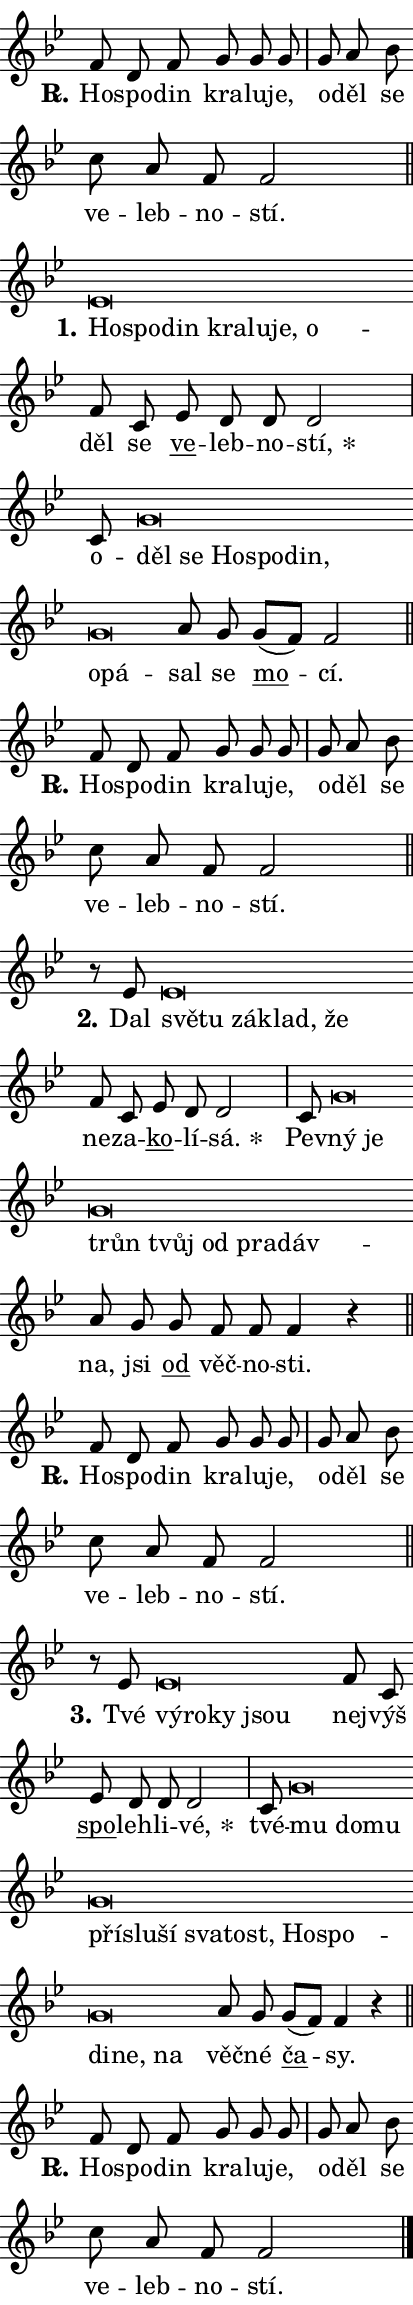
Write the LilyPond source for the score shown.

\version "2.22.1"
\header { tagline = "" }
\paper {
  indent = 0\cm
  top-margin = 0\cm
  right-margin = 0\cm
  bottom-margin = 0\cm
  left-margin = 0\cm
  paper-width = 7\cm
  page-breaking = #ly:one-page-breaking
  system-system-spacing.basic-distance = #11
  score-system-spacing.basic-distance = #11.3
  ragged-last = ##f
}


%% Author: Thomas Morley
%% https://lists.gnu.org/archive/html/lilypond-user/2020-05/msg00002.html
#(define (line-position grob)
"Returns position of @var[grob} in current system:
   @code{'start}, if at first time-step
   @code{'end}, if at last time-step
   @code{'middle} otherwise
"
  (let* ((col (ly:item-get-column grob))
         (ln (ly:grob-object col 'left-neighbor))
         (rn (ly:grob-object col 'right-neighbor))
         (col-to-check-left (if (ly:grob? ln) ln col))
         (col-to-check-right (if (ly:grob? rn) rn col))
         (break-dir-left
           (and
             (ly:grob-property col-to-check-left 'non-musical #f)
             (ly:item-break-dir col-to-check-left)))
         (break-dir-right
           (and
             (ly:grob-property col-to-check-right 'non-musical #f)
             (ly:item-break-dir col-to-check-right))))
        (cond ((eqv? 1 break-dir-left) 'start)
              ((eqv? -1 break-dir-right) 'end)
              (else 'middle))))

#(define (tranparent-at-line-position vctor)
  (lambda (grob)
  "Relying on @code{line-position} select the relevant enry from @var{vctor}.
Used to determine transparency,"
    (case (line-position grob)
      ((end) (not (vector-ref vctor 0)))
      ((middle) (not (vector-ref vctor 1)))
      ((start) (not (vector-ref vctor 2))))))

noteHeadBreakVisibility =
#(define-music-function (break-visibility)(vector?)
"Makes @code{NoteHead}s transparent relying on @var{break-visibility}"
#{
  \override NoteHead.transparent =
    #(tranparent-at-line-position break-visibility)
#})

#(define delete-ledgers-for-transparent-note-heads
  (lambda (grob)
    "Reads whether a @code{NoteHead} is transparent.
If so this @code{NoteHead} is removed from @code{'note-heads} from
@var{grob}, which is supposed to be @code{LedgerLineSpanner}.
As a result ledgers are not printed for this @code{NoteHead}"
    (let* ((nhds-array (ly:grob-object grob 'note-heads))
           (nhds-list
             (if (ly:grob-array? nhds-array)
                 (ly:grob-array->list nhds-array)
                 '()))
           ;; Relies on the transparent-property being done before
           ;; Staff.LedgerLineSpanner.after-line-breaking is executed.
           ;; This is fragile ...
           (to-keep
             (remove
               (lambda (nhd)
                 (ly:grob-property nhd 'transparent #f))
               nhds-list)))
      ;; TODO find a better method to iterate over grob-arrays, similiar
      ;; to filter/remove etc for lists
      ;; For now rebuilt from scratch
      (set! (ly:grob-object grob 'note-heads)  '())
      (for-each
        (lambda (nhd)
          (ly:pointer-group-interface::add-grob grob 'note-heads nhd))
        to-keep))))

hideNotes = {
  \noteHeadBreakVisibility #begin-of-line-visible
}
unHideNotes = {
  \noteHeadBreakVisibility #all-visible
}

% work-around for resetting accidentals
% https://lilypond.org/doc/v2.23/Documentation/notation/displaying-rhythms#unmetered-music
cadenzaMeasure = {
  \cadenzaOff
  \partial 1024 s1024
  \cadenzaOn
}

#(define-markup-command (accent layout props text) (markup?)
  "Underline accented syllable"
  (interpret-markup layout props
    #{\markup \override #'(offset . 4.3) \underline { #text }#}))

responsum = \markup \concat {
  "R" \hspace #-1.05 \path #0.1 #'((moveto 0 0.07) (lineto 0.9 0.8)) \hspace #0.05 "."
}

\layout {
    \context {
        \Staff
        \remove "Time_signature_engraver"
        \override LedgerLineSpanner.after-line-breaking = #delete-ledgers-for-transparent-note-heads
    }
    \context {
        \Voice {
            \override NoteHead.output-attributes = #'((class . "notehead"))
            \override Hairpin.height = #0.55
        }
    }
    \context {
        \Lyrics {
            \override StanzaNumber.output-attributes = #'((class . "stanzanumber"))
            \override LyricSpace.minimum-distance = #0.9
            \override LyricText.font-name = #"TeX Gyre Schola"
            \override LyricText.font-size = 1
            \override StanzaNumber.font-name = #"TeX Gyre Schola Bold"
            \override StanzaNumber.font-size = 1
        }
    }
}

% magnetic-lyrics.ily
%
%   written by
%     Jean Abou Samra <jean@abou-samra.fr>
%     Werner Lemberg <wl@gnu.org>
%
%   adapted by
%     Jiri Hon <jiri.hon@gmail.com>
%
% Version 2022-Apr-15

% https://www.mail-archive.com/lilypond-user@gnu.org/msg149350.html

#(define (Left_hyphen_pointer_engraver context)
   "Collect syllable-hyphen-syllable occurrences in lyrics and store
them in properties.  This engraver only looks to the left.  For
example, if the lyrics input is @code{foo -- bar}, it does the
following.

@itemize @bullet
@item
Set the @code{text} property of the @code{LyricHyphen} grob between
@q{foo} and @q{bar} to @code{foo}.

@item
Set the @code{left-hyphen} property of the @code{LyricText} grob with
text @q{foo} to the @code{LyricHyphen} grob between @q{foo} and
@q{bar}.
@end itemize

Use this auxiliary engraver in combination with the
@code{lyric-@/text::@/apply-@/magnetic-@/offset!} hook."
   (let ((hyphen #f)
         (text #f))
     (make-engraver
      (acknowledgers
       ((lyric-syllable-interface engraver grob source-engraver)
        (set! text grob)))
      (end-acknowledgers
       ((lyric-hyphen-interface engraver grob source-engraver)
        ;(when (not (grob::has-interface grob 'lyric-space-interface))
          (set! hyphen grob)));)
      ((stop-translation-timestep engraver)
       (when (and text hyphen)
         (ly:grob-set-object! text 'left-hyphen hyphen))
       (set! text #f)
       (set! hyphen #f)))))

#(define (lyric-text::apply-magnetic-offset! grob)
   "If the space between two syllables is less than the value in
property @code{LyricText@/.details@/.squash-threshold}, move the right
syllable to the left so that it gets concatenated with the left
syllable.

Use this function as a hook for
@code{LyricText@/.after-@/line-@/breaking} if the
@code{Left_@/hyphen_@/pointer_@/engraver} is active."
   (let ((hyphen (ly:grob-object grob 'left-hyphen #f)))
     (when hyphen
       (let ((left-text (ly:spanner-bound hyphen LEFT)))
         (when (grob::has-interface left-text 'lyric-syllable-interface)
           (let* ((common (ly:grob-common-refpoint grob left-text X))
                  (this-x-ext (ly:grob-extent grob common X))
                  (left-x-ext
                   (begin
                     ;; Trigger magnetism for left-text.
                     (ly:grob-property left-text 'after-line-breaking)
                     (ly:grob-extent left-text common X)))
                  ;; `delta` is the gap width between two syllables.
                  (delta (- (interval-start this-x-ext)
                            (interval-end left-x-ext)))
                  (details (ly:grob-property grob 'details))
                  (threshold (assoc-get 'squash-threshold details 0.2)))
             (when (< delta threshold)
               (let* (;; We have to manipulate the input text so that
                      ;; ligatures crossing syllable boundaries are not
                      ;; disabled.  For languages based on the Latin
                      ;; script this is essentially a beautification.
                      ;; However, for non-Western scripts it can be a
                      ;; necessity.
                      (lt (ly:grob-property left-text 'text))
                      (rt (ly:grob-property grob 'text))
                      (is-space (grob::has-interface hyphen 'lyric-space-interface))
                      (space (if is-space " " ""))
                      (space-markup (grob-interpret-markup grob " "))
                      (space-size (interval-length (ly:stencil-extent space-markup X)))
                      (extra-delta (if is-space space-size 0))
                      ;; Append new syllable.
                      (ltrt-space (if (and (string? lt) (string? rt))
                                (string-append lt space rt)
                                (make-concat-markup (list lt space rt))))
                      ;; Right-align `ltrt` to the right side.
                      (ltrt-space-markup (grob-interpret-markup
                               grob
                               (make-translate-markup
                                (cons (interval-length this-x-ext) 0)
                                (make-right-align-markup ltrt-space)))))
                 (begin
                   ;; Don't print `left-text`.
                   (ly:grob-set-property! left-text 'stencil #f)
                   ;; Set text and stencil (which holds all collected
                   ;; syllables so far) and shift it to the left.
                   (ly:grob-set-property! grob 'text ltrt-space)
                   (ly:grob-set-property! grob 'stencil ltrt-space-markup)
                   (ly:grob-translate-axis! grob (- (- delta extra-delta)) X))))))))))


#(define (lyric-hyphen::displace-bounds-first grob)
   ;; Make very sure this callback isn't triggered too early.
   (let ((left (ly:spanner-bound grob LEFT))
         (right (ly:spanner-bound grob RIGHT)))
     (ly:grob-property left 'after-line-breaking)
     (ly:grob-property right 'after-line-breaking)
     (ly:lyric-hyphen::print grob)))

squashThreshold = #0.4

\layout {
  \context {
    \Lyrics
    \consists #Left_hyphen_pointer_engraver
    \override LyricText.after-line-breaking =
      #lyric-text::apply-magnetic-offset!
    \override LyricHyphen.stencil = #lyric-hyphen::displace-bounds-first
    \override LyricText.details.squash-threshold = \squashThreshold
    \override LyricHyphen.minimum-distance = 0
    \override LyricHyphen.minimum-length = \squashThreshold
  }
}

squash = \override LyricText.details.squash-threshold = 9999
unSquash = \override LyricText.details.squash-threshold = \squashThreshold

left = \override LyricText.self-alignment-X = #LEFT
unLeft = \revert LyricText.self-alignment-X

starOffset = #(lambda (grob) 
                (let ((x_offset (ly:self-alignment-interface::aligned-on-x-parent grob)))
                  (if (= x_offset 0) 0 (+ x_offset 1.2))))

star = #(define-music-function (syllable)(string?)
"Append star separator at the end of a syllable"
#{
  \once \override LyricText.X-offset = #starOffset
  \lyricmode { \markup {
    #syllable
    \override #'((font-name . "TeX Gyre Schola Bold")) \hspace #0.2 \lower #0.65 \larger "*"
  } }
#})

starAccent = #(define-music-function (syllable)(string?)
"Append star separator at the end of a syllable and make accent"
#{
  \once \override LyricText.X-offset = #starOffset
  \lyricmode { \markup {
    \accent #syllable
    \override #'((font-name . "TeX Gyre Schola Bold")) \hspace #0.2 \lower #0.65 \larger "*"
  } }
#})

breath = #(define-music-function (syllable)(string?)
"Append breathing indicator at the end of a syllable"
#{
  \lyricmode { \markup { #syllable "+" } }
#})

optionalBreath = #(define-music-function (syllable)(string?)
"Append optional breathing indicator at the end of a syllable"
#{
  \lyricmode { \markup { #syllable "(+)" } }
#})


\score {
    <<
        \new Voice = "melody" { \cadenzaOn \key bes \major \relative { f'8 d f g g g \cadenzaMeasure \bar "|" g a bes \bar "" c a f f2 \cadenzaMeasure \bar "||" \break } }
        \new Lyrics \lyricsto "melody" { \lyricmode { \set stanza = \responsum
Ho -- spo -- din kra -- lu -- je, o -- děl se ve -- leb -- no -- stí. } }
    >>
    \layout {}
}

\score {
    <<
        \new Voice = "melody" { \cadenzaOn \key bes \major \relative { es'\breve*1/16 \hideNotes \breve*1/16 \bar "" \breve*1/16 \bar "" \breve*1/16 \bar "" \breve*1/16 \bar "" \breve*1/16 \breve*1/16 \bar "" \unHideNotes f8 c \bar "" es d d d2 \cadenzaMeasure \bar "|" c8 g'\breve*1/16 \hideNotes \breve*1/16 \bar "" \breve*1/16 \bar "" \breve*1/16 \bar "" \breve*1/16 \bar "" \breve*1/16 \breve*1/16 \bar "" \unHideNotes a8 g \bar "" g[( f)] f2 \cadenzaMeasure \bar "||" \break } }
        \new Lyrics \lyricsto "melody" { \lyricmode { \set stanza = "1."
\left Ho -- \squash spo -- din kra -- lu -- je, o -- \unLeft \unSquash děl se \markup \accent ve -- leb -- no -- \star stí, o -- \left děl \squash se Ho -- spo -- din, o -- pá -- \unLeft \unSquash sal se \markup \accent mo -- cí. } }
    >>
    \layout {}
}

\score {
    <<
        \new Voice = "melody" { \cadenzaOn \key bes \major \relative { f'8 d f g g g \cadenzaMeasure \bar "|" g a bes \bar "" c a f f2 \cadenzaMeasure \bar "||" \break } }
        \new Lyrics \lyricsto "melody" { \lyricmode { \set stanza = \responsum
Ho -- spo -- din kra -- lu -- je, o -- děl se ve -- leb -- no -- stí. } }
    >>
    \layout {}
}

\score {
    <<
        \new Voice = "melody" { \cadenzaOn \key bes \major \relative { r8 es'8 es\breve*1/16 \hideNotes \breve*1/16 \bar "" \breve*1/16 \bar "" \breve*1/16 \breve*1/16 \bar "" \unHideNotes f8 c \bar "" es d d2 \cadenzaMeasure \bar "|" c8 g'\breve*1/16 \hideNotes \breve*1/16 \bar "" \breve*1/16 \bar "" \breve*1/16 \bar "" \breve*1/16 \bar "" \breve*1/16 \breve*1/16 \bar "" \unHideNotes a8 g \bar "" g f f f4 r \cadenzaMeasure \bar "||" \break } }
        \new Lyrics \lyricsto "melody" { \lyricmode { \set stanza = "2."
Dal \left svě -- \squash tu zá -- klad, že \unLeft \unSquash ne -- za -- \markup \accent ko -- lí -- \star sá. Pev -- \left ný \squash je trůn tvůj od pra -- dáv -- \unLeft \unSquash na, jsi \markup \accent od věč -- no -- sti. } }
    >>
    \layout {}
}

\score {
    <<
        \new Voice = "melody" { \cadenzaOn \key bes \major \relative { f'8 d f g g g \cadenzaMeasure \bar "|" g a bes \bar "" c a f f2 \cadenzaMeasure \bar "||" \break } }
        \new Lyrics \lyricsto "melody" { \lyricmode { \set stanza = \responsum
Ho -- spo -- din kra -- lu -- je, o -- děl se ve -- leb -- no -- stí. } }
    >>
    \layout {}
}

\score {
    <<
        \new Voice = "melody" { \cadenzaOn \key bes \major \relative { r8 es'8 es\breve*1/16 \hideNotes \breve*1/16 \bar "" \breve*1/16 \breve*1/16 \bar "" \unHideNotes f8 c \bar "" es d d d2 \cadenzaMeasure \bar "|" c8 g'\breve*1/16 \hideNotes \breve*1/16 \bar "" \breve*1/16 \bar "" \breve*1/16 \bar "" \breve*1/16 \bar "" \breve*1/16 \bar "" \breve*1/16 \bar "" \breve*1/16 \bar "" \breve*1/16 \bar "" \breve*1/16 \bar "" \breve*1/16 \bar "" \breve*1/16 \breve*1/16 \bar "" \unHideNotes a8 g \bar "" g[( f)] f4 r \cadenzaMeasure \bar "||" \break } }
        \new Lyrics \lyricsto "melody" { \lyricmode { \set stanza = "3."
Tvé \left vý -- \squash ro -- ky jsou \unLeft \unSquash nej -- výš \markup \accent spo -- leh -- li -- \star vé, tvé -- \left mu \squash do -- mu pří -- slu -- ší sva -- tost, Ho -- spo -- di -- ne, na \unLeft \unSquash věč -- né \markup \accent ča -- sy. } }
    >>
    \layout {}
}

\score {
    <<
        \new Voice = "melody" { \cadenzaOn \key bes \major \relative { f'8 d f g g g \cadenzaMeasure \bar "|" g a bes \bar "" c a f f2 \cadenzaMeasure \bar "||" \break } \bar "|." }
        \new Lyrics \lyricsto "melody" { \lyricmode { \set stanza = \responsum
Ho -- spo -- din kra -- lu -- je, o -- děl se ve -- leb -- no -- stí. } }
    >>
    \layout {}
}
